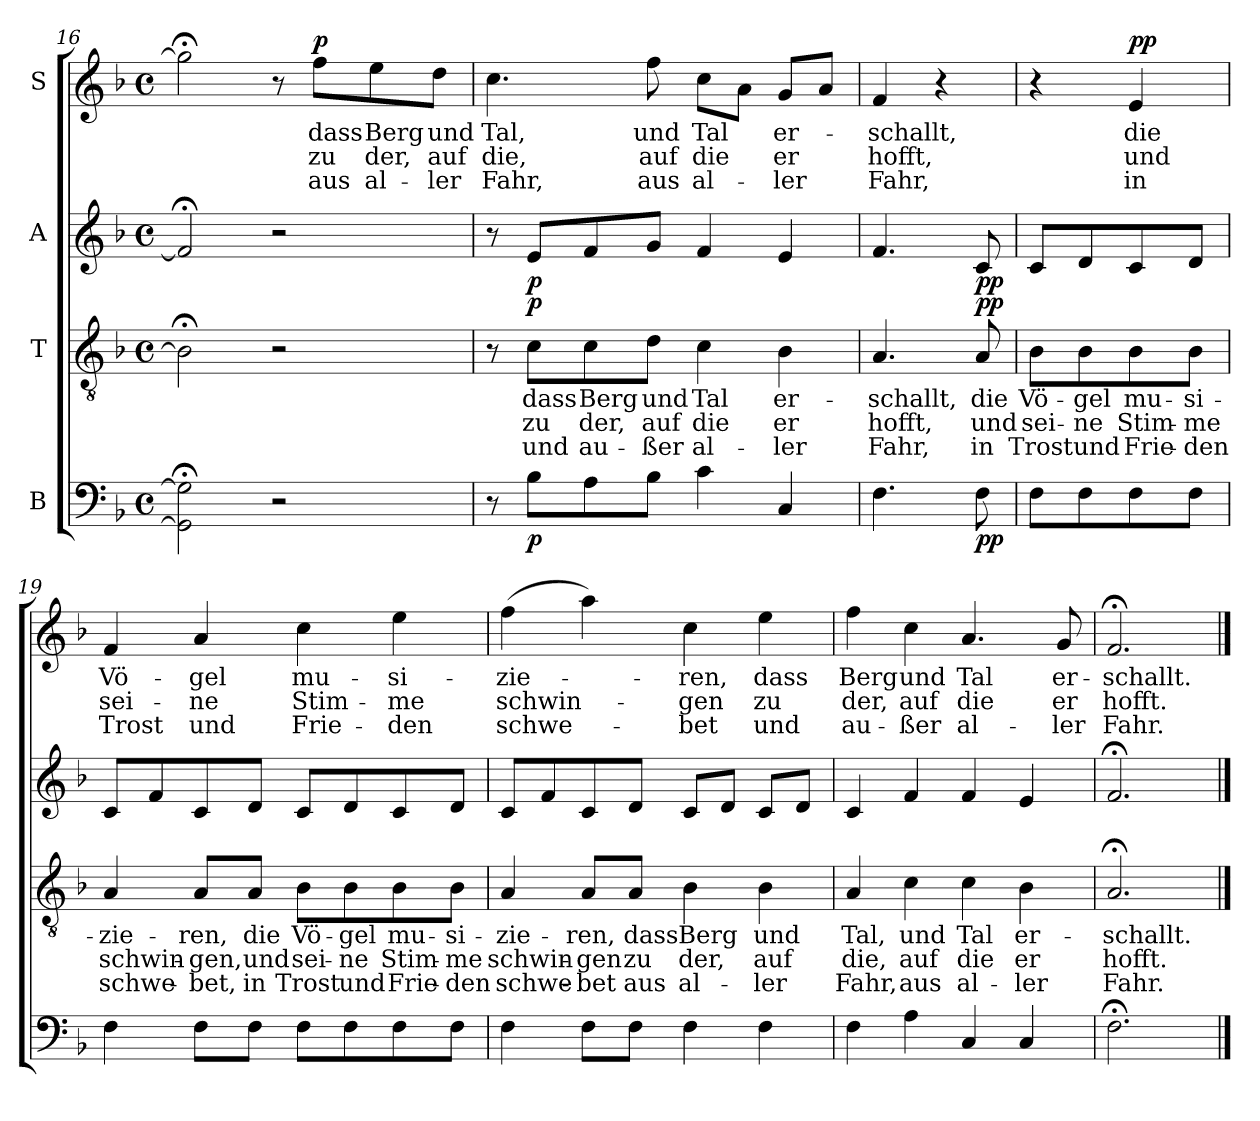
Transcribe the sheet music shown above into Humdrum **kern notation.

**kern	**dynam	**kern	**text	**text	**text	**dynam	**kern	**dynam	**kern	**text	**text	**text	**dynam
*part4	*part4	*part3	*part3	*part3	*part3	*part3	*part2	*part2	*part1	*part1	*part1	*part1	*part1
*staff4	*staff4	*staff3	*staff3	*staff3	*staff3	*staff3	*staff2	*staff2	*staff1	*staff1	*staff1	*staff1	*staff1
*I"B	*	*I"T	*	*	*	*	*I"A	*	*I"S	*	*	*	*
*clefF4	*	*clefGv2	*	*	*	*	*clefG2	*	*clefG2	*	*	*	*
*k[b-]	*	*k[b-]	*	*	*	*	*k[b-]	*	*k[b-]	*	*	*	*
*M4/4	*	*M4/4	*	*	*	*	*M4/4	*	*M4/4	*	*	*	*
*met(c)	*	*met(c)	*	*	*	*	*met(c)	*	*met(c)	*	*	*	*
=16	=16	=16	=16	=16	=16	=16	=16	=16	=16	=16	=16	=16	=16
2GG\];< 2G\];<	.	2B;<\]	.	.	.	.	2f;</]	.	2gg;<\]	.	.	.	.
2r	.	2r	.	.	.	.	2r	.	8r	.	.	.	.
!	!	!	!	!	!	!	!	!	!	!LO:LY:b	!LO:LY:b	!LO:LY:b	!LO:DY:b
.	.	.	.	.	.	.	.	.	8ff\L	dass	zu	aus	p
!	!	!	!	!	!	!	!	!	!	!LO:LY:b	!LO:LY:b	!LO:LY:b	!
.	.	.	.	.	.	.	.	.	8ee\	Berg	der,	al-	.
!	!	!	!	!	!	!	!	!	!	!LO:LY:b	!LO:LY:b	!LO:LY:b	!
.	.	.	.	.	.	.	.	.	8dd\J	und	auf	-ler	.
=17	=17	=17	=17	=17	=17	=17	=17	=17	=17	=17	=17	=17	=17
!	!	!	!	!	!	!	!	!	!	!LO:LY:b	!LO:LY:b	!LO:LY:b	!
8r	.	8r	.	.	.	.	8r	.	4.cc\	Tal,	die,	Fahr,	.
!	!LO:DY:b	!	!LO:LY:b	!LO:LY:b	!LO:LY:b	!LO:DY:b	!	!LO:DY:b	!	!	!	!	!
8B-\L	p	8c\L	dass	zu	und	p	8e/L	p	.	.	.	.	.
!	!	!	!LO:LY:b	!LO:LY:b	!LO:LY:b	!	!	!	!	!	!	!	!
8A\	.	8c\	Berg	der,	au-	.	8f/	.	.	.	.	.	.
!	!	!	!LO:LY:b	!LO:LY:b	!LO:LY:b	!	!	!	!	!LO:LY:b	!LO:LY:b	!LO:LY:b	!
8B-\J	.	8d\J	und	auf	-ßer	.	8g/J	.	8ff\	und	auf	aus	.
!	!	!	!LO:LY:b	!LO:LY:b	!LO:LY:b	!	!	!	!	!LO:LY:b	!LO:LY:b	!LO:LY:b	!
4c\	.	4c\	Tal	die	al-	.	4f/	.	8cc\L	-Tal	die	al-	.
.	.	.	.	.	.	.	.	.	8a\J	.	.	.	.
!	!	!	!LO:LY:b	!LO:LY:b	!LO:LY:b	!	!	!	!	!LO:LY:b	!LO:LY:b	!LO:LY:b	!
4C/	.	4B-\	er-	er	-ler	.	4e/	.	8g/L	er-	er	-ler	.
.	.	.	.	.	.	.	.	.	8a/J	.	.	.	.
=18	=18	=18	=18	=18	=18	=18	=18	=18	=18	=18	=18	=18	=18
!	!	!	!LO:LY:b	!LO:LY:b	!LO:LY:b	!	!	!	!	!LO:LY:b	!LO:LY:b	!LO:LY:b	!
4.F\	.	4.A/	-schallt,	hofft,	Fahr,	.	4.f/	.	4f/	-schallt,	hofft,	Fahr,	.
.	.	.	.	.	.	.	.	.	4r	.	.	.	.
!	!LO:DY:b	!	!LO:LY:b	!LO:LY:b	!LO:LY:b	!LO:DY:b	!	!LO:DY:b	!	!	!	!	!
8F\	pp	8A/	die	und	in	pp	8c/	pp	.	.	.	.	.
!!LO:PB:g=z
=18X1	=18X1	=18X1	=18X1	=18X1	=18X1	=18X1	=18X1	=18X1	=18X1	=18X1	=18X1	=18X1	=18X1
!	!	!	!LO:LY:b	!LO:LY:b	!LO:LY:b	!	!	!	!	!	!	!	!
8F\L	.	8B-\L	Vö-	sei-	Trost	.	8c/L	.	4r	.	.	.	.
!	!	!	!LO:LY:b	!LO:LY:b	!LO:LY:b	!	!	!	!	!	!	!	!
8F\	.	8B-\	-gel	-ne	und	.	8d/	.	.	.	.	.	.
!	!	!	!LO:LY:b	!LO:LY:b	!LO:LY:b	!	!	!	!	!LO:LY:b	!LO:LY:b	!LO:LY:b	!LO:DY:b
8F\	.	8B-\	mu-	Stim-	Frie-	.	8c/	.	4e/	die	und	in	pp
!	!	!	!LO:LY:b	!LO:LY:b	!LO:LY:b	!	!	!	!	!	!	!	!
8F\J	.	8B-\J	-si-	-me	-den	.	8d/J	.	.	.	.	.	.
=19	=19	=19	=19	=19	=19	=19	=19	=19	=19	=19	=19	=19	=19
!	!	!	!LO:LY:b	!LO:LY:b	!LO:LY:b	!	!	!	!	!LO:LY:b	!LO:LY:b	!LO:LY:b	!
4F\	.	4A/	-zie-	schwin-	schwe-	.	8c/L	.	4f/	Vö-	sei-	Trost	.
.	.	.	.	.	.	.	8f/	.	.	.	.	.	.
!	!	!	!LO:LY:b	!LO:LY:b	!LO:LY:b	!	!	!	!	!LO:LY:b	!LO:LY:b	!LO:LY:b	!
8F\L	.	8A/L	-ren,	-gen,	-bet,	.	8c/	.	4a/	-gel	-ne	und	.
!	!	!	!LO:LY:b	!LO:LY:b	!LO:LY:b	!	!	!	!	!	!	!	!
8F\J	.	8A/J	die	und	in	.	8d/J	.	.	.	.	.	.
!	!	!	!LO:LY:b	!LO:LY:b	!LO:LY:b	!	!	!	!	!LO:LY:b	!LO:LY:b	!LO:LY:b	!
8F\L	.	8B-\L	Vö-	sei-	Trost	.	8c/L	.	4cc\	mu-	Stim-	Frie-	.
!	!	!	!LO:LY:b	!LO:LY:b	!LO:LY:b	!	!	!	!	!	!	!	!
8F\	.	8B-\	-gel	-ne	und	.	8d/	.	.	.	.	.	.
!	!	!	!LO:LY:b	!LO:LY:b	!LO:LY:b	!	!	!	!	!LO:LY:b	!LO:LY:b	!LO:LY:b	!
8F\	.	8B-\	mu-	Stim-	Frie-	.	8c/	.	4ee\	-si-	-me	-den	.
!	!	!	!LO:LY:b	!LO:LY:b	!LO:LY:b	!	!	!	!	!	!	!	!
8F\J	.	8B-\J	-si-	-me	-den	.	8d/J	.	.	.	.	.	.
=20	=20	=20	=20	=20	=20	=20	=20	=20	=20	=20	=20	=20	=20
!	!	!	!LO:LY:b	!LO:LY:b	!LO:LY:b	!	!	!	!	!LO:LY:b	!LO:LY:b	!LO:LY:b	!
4F\	.	4A/	-zie-	schwin-	schwe-	.	8c/L	.	(>4ff\	-zie-	schwin-	schwe-	.
.	.	.	.	.	.	.	8f/	.	.	.	.	.	.
!	!	!	!LO:LY:b	!LO:LY:b	!LO:LY:b	!	!	!	!	!	!	!	!
8F\L	.	8A/L	-ren,	-gen	-bet	.	8c/	.	4aa\)	.	.	.	.
!	!	!	!LO:LY:b	!LO:LY:b	!LO:LY:b	!	!	!	!	!	!	!	!
8F\J	.	8A/J	dass	zu	aus	.	8d/J	.	.	.	.	.	.
!	!	!	!LO:LY:b	!LO:LY:b	!LO:LY:b	!	!	!	!	!LO:LY:b	!LO:LY:b	!LO:LY:b	!
4F\	.	4B-\	Berg	der,	al-	.	8c/L	.	4cc\	-ren,	-gen	-bet	.
.	.	.	.	.	.	.	8d/J	.	.	.	.	.	.
!	!	!	!LO:LY:b	!LO:LY:b	!LO:LY:b	!	!	!	!	!LO:LY:b	!LO:LY:b	!LO:LY:b	!
4F\	.	4B-\	und	auf	-ler	.	8c/L	.	4ee\	dass	zu	und	.
.	.	.	.	.	.	.	8d/J	.	.	.	.	.	.
=21	=21	=21	=21	=21	=21	=21	=21	=21	=21	=21	=21	=21	=21
!	!	!	!LO:LY:b	!LO:LY:b	!LO:LY:b	!	!	!	!	!LO:LY:b	!LO:LY:b	!LO:LY:b	!
4F\	.	4A/	Tal,	die,	Fahr,	.	4c/	.	4ff\	Berg	der,	au-	.
!	!	!	!LO:LY:b	!LO:LY:b	!LO:LY:b	!	!	!	!	!LO:LY:b	!LO:LY:b	!LO:LY:b	!
4A\	.	4c\	und	auf	aus	.	4f/	.	4cc\	und	auf	-ßer	.
!	!	!	!LO:LY:b	!LO:LY:b	!LO:LY:b	!	!	!	!	!LO:LY:b	!LO:LY:b	!LO:LY:b	!
4C/	.	4c\	Tal	die	al-	.	4f/	.	4.a/	Tal	die	al-	.
!	!	!	!LO:LY:b	!LO:LY:b	!LO:LY:b	!	!	!	!	!	!	!	!
4C/	.	4B-\	er-	er	-ler	.	4e/	.	.	.	.	.	.
!	!	!	!	!	!	!	!	!	!	!LO:LY:b	!LO:LY:b	!LO:LY:b	!
.	.	.	.	.	.	.	.	.	8g/	er-	er	-ler	.
=22	=22	=22	=22	=22	=22	=22	=22	=22	=22	=22	=22	=22	=22
!	!	!	!LO:LY:b	!LO:LY:b	!LO:LY:b	!	!	!	!	!LO:LY:b	!LO:LY:b	!LO:LY:b	!
2.F;<\	.	2.A;</	-schallt.	hofft.	Fahr.	.	2.f;</	.	2.f;</	-schallt.	hofft.	Fahr.	.
==	==	==	==	==	==	==	==	==	==	==	==	==	==
*-	*-	*-	*-	*-	*-	*-	*-	*-	*-	*-	*-	*-	*-
